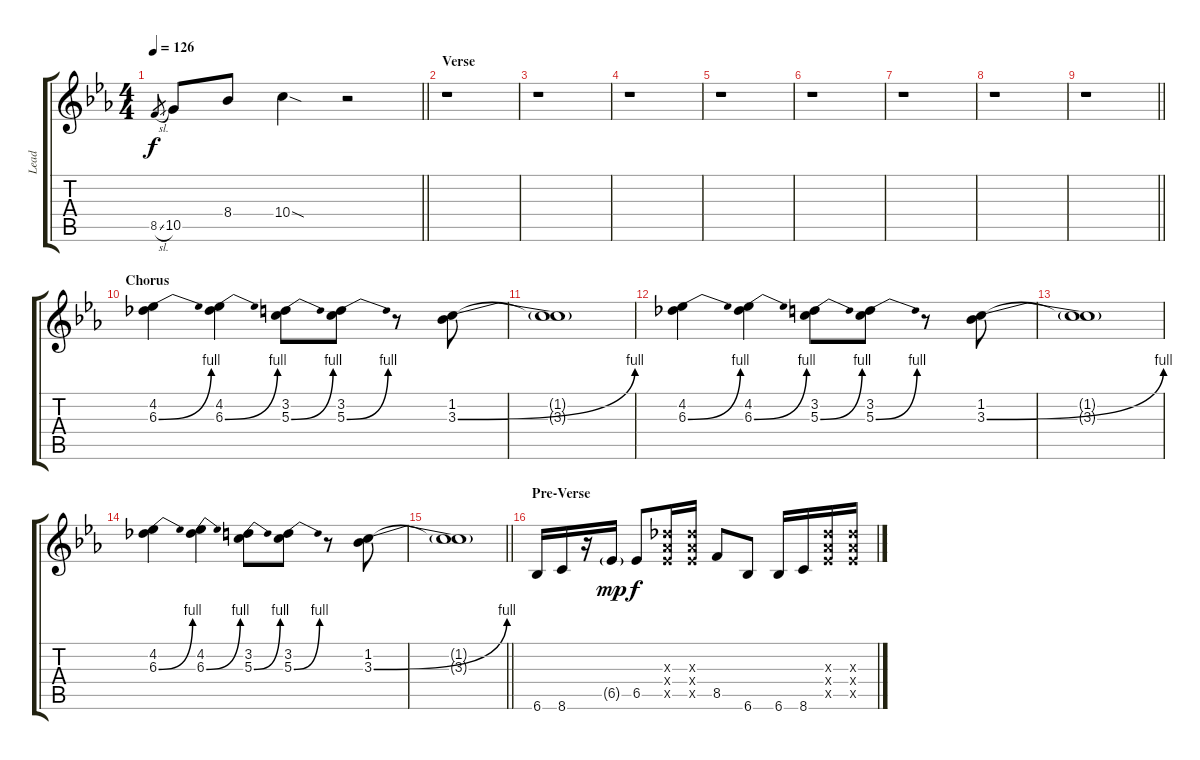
\track ("Lead" "Lead") {instrument distortionguitar}
\staff {score tabs}
\tuning (E4 B3 G3 D3 A2 E2) {hide}
\ts (4 4)
\tempo 126
\clef g2
\barLineRight lightlight
\ks eb
8.5{sl}.8{gr dy f} 10.5.8 8.4.8 10.4{sod}.4 r.2 |
\section ("" "Verse")
r.1 |
r.1 |
r.1 |
r.1 |
r.1 |
r.1 |
r.1 |
\barLineRight lightlight
r.1 |
\section ("" "Chorus")
(4.2 6.3{be (bend 0 0 60 4)}).4 (4.2 6.3{be (bend 0 0 60 4)}).4 (3.2 5.3{be (bend 0 0 60 4)}).8 (3.2 5.3{be (bend 0 0 60 4)}).8 r.8 (1.2 3.3{be (bend 0 0 60 4)}).8 |
(1.2{t} 3.3{t}).1 |
(4.2 6.3{be (bend 0 0 60 4)}).4 (4.2 6.3{be (bend 0 0 60 4)}).4 (3.2 5.3{be (bend 0 0 60 4)}).8 (3.2 5.3{be (bend 0 0 60 4)}).8 r.8 (1.2 3.3{be (bend 0 0 60 4)}).8 |
(1.2{t} 3.3{t}).1 |
(4.2 6.3{be (bend 0 0 60 4)}).4 (4.2 6.3{be (bend 0 0 60 4)}).4 (3.2 5.3{be (bend 0 0 60 4)}).8 (3.2 5.3{be (bend 0 0 60 4)}).8 r.8 (1.2 3.3{be (bend 0 0 60 4)}).8 |
\barLineRight lightlight
(1.2{t} 3.3{t}).1 |
\section ("" "Pre-Verse")
6.6.16 8.6.16 r.16 6.5{g}.16{dy mp} 6.5.8{dy f} (6.3{x} 6.4{x} 6.5{x}).16 (6.3{x} 6.4{x} 6.5{x}).16 8.5.8 6.6.8 6.6.16 8.6.16 (6.3{x} 6.4{x} 6.5{x}).16 (6.3{x} 6.4{x} 6.5{x}).16
